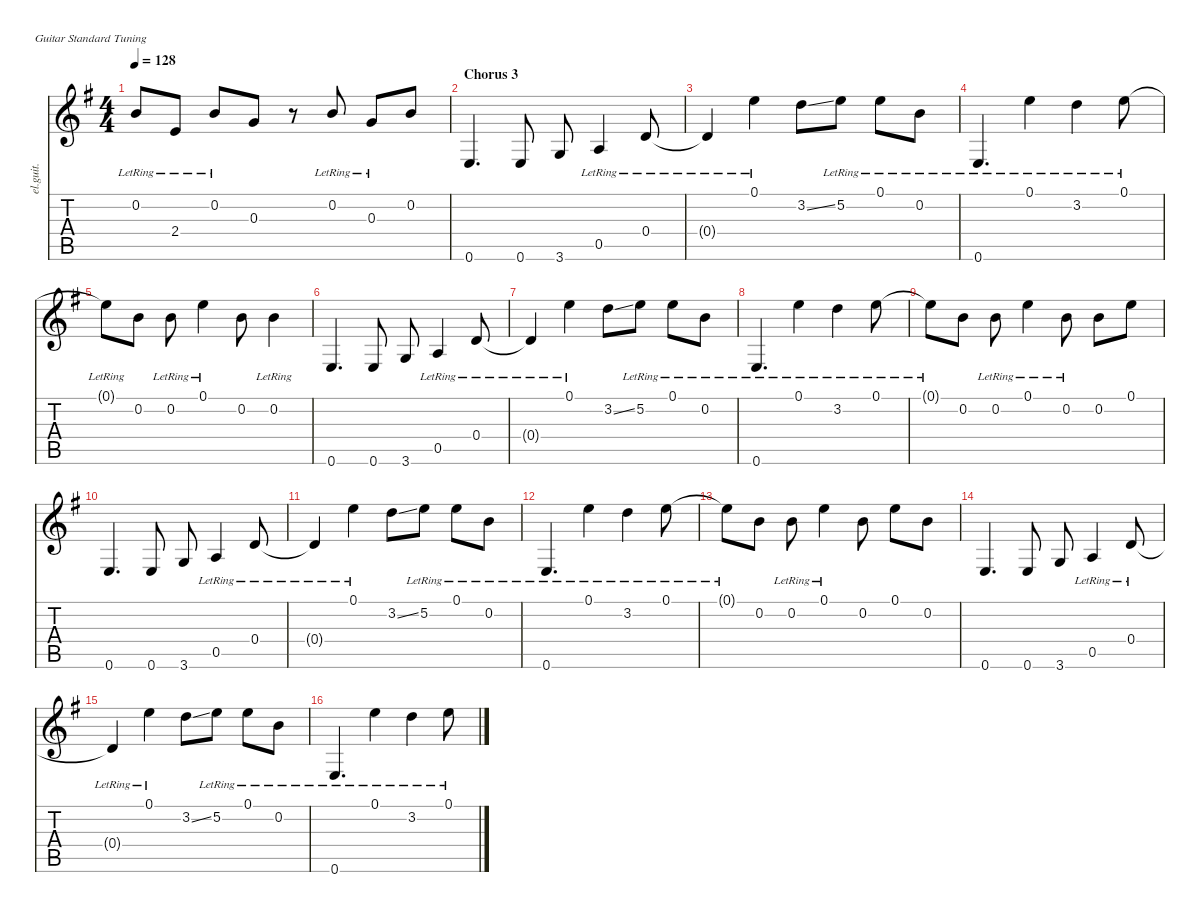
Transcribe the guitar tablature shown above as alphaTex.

\defaultSystemsLayout 4
\hideDynamics
\bracketExtendMode nobrackets
\otherSystemsTrackNameOrientation horizontal
\track ("Gtr.1" "el.guit.") {defaultSystemsLayout 8 instrument electricguitarclean}
\staff {score tabs}
\tuning (E4 B3 G3 D3 A2 E2)
\ts (4 4)
\tempo 128
\clef g2
\ks eminor
0.2{lr acc forcenatural}.8{dy f beam Up} 2.4{lr acc forcenatural}.8{beam Up} 0.2{lr acc forcenatural}.8{beam Up} 0.3{acc forcenatural}.8{beam Up} r.8{beam Up} 0.2{lr acc forcenatural}.8{beam Up} 0.3{lr acc forcenatural}.8{beam Up} 0.2{acc forcenatural}.8{beam Up} |
\section ("" "Chorus 3")
0.6{acc forcenatural}.4{d dy ff beam Up} 0.6{acc forcenatural}.8{dy mf beam Up} 3.6{acc forcenatural}.8{dy f beam Up} 0.5{lr acc forcenatural}.4{dy ff beam Up} 0.4{lr acc forcenatural}.8{dy fff beam Up} |
0.4{lr t acc forcenatural}.4{dy f beam Up} 0.1{lr acc forcenatural}.4{dy ff beam Down} 3.2{ss acc forcenatural}.8{dy mf beam Down} 5.2{lr acc forcenatural}.8{beam Down} 0.1{lr acc forcenatural}.8{dy f beam Down} 0.2{lr acc forcenatural}.8{dy mp beam Down} |
0.6{lr acc forcenatural}.4{d dy ff beam Up} 0.1{lr acc forcenatural}.4{beam Down} 3.2{lr acc forcenatural}.4{dy mp beam Down} 0.1{lr acc forcenatural}.8{dy ff beam Down} |
0.1{lr t acc forcenatural}.8{dy f beam Down} 0.2{acc forcenatural}.8{dy mf beam Down} 0.2{lr acc forcenatural}.8{dy f beam Down} 0.1{lr acc forcenatural}.4{dy fff beam Down} 0.2{acc forcenatural}.8{dy f beam Down} 0.2{lr acc forcenatural}.4{dy mf beam Down} |
0.6{acc forcenatural}.4{d dy ff beam Up} 0.6{acc forcenatural}.8{dy mf beam Up} 3.6{acc forcenatural}.8{dy f beam Up} 0.5{lr acc forcenatural}.4{dy ff beam Up} 0.4{lr acc forcenatural}.8{dy fff beam Up} |
0.4{lr t acc forcenatural}.4{dy f beam Up} 0.1{lr acc forcenatural}.4{dy ff beam Down} 3.2{ss acc forcenatural}.8{dy mf beam Down} 5.2{lr acc forcenatural}.8{beam Down} 0.1{lr acc forcenatural}.8{dy f beam Down} 0.2{lr acc forcenatural}.8{dy mp beam Down} |
0.6{lr acc forcenatural}.4{d dy ff beam Up} 0.1{lr acc forcenatural}.4{beam Down} 3.2{lr acc forcenatural}.4{dy mp beam Down} 0.1{lr acc forcenatural}.8{dy ff beam Down} |
0.1{lr t acc forcenatural}.8{dy f beam Down} 0.2{acc forcenatural}.8{dy mf beam Down} 0.2{lr acc forcenatural}.8{dy f beam Down} 0.1{lr acc forcenatural}.4{dy fff beam Down} 0.2{lr acc forcenatural}.8{dy mp beam Down} 0.2{acc forcenatural}.8{dy f beam Down} 0.1{acc forcenatural}.8{beam Down} |
0.6{acc forcenatural}.4{d dy ff beam Up} 0.6{acc forcenatural}.8{dy mf beam Up} 3.6{acc forcenatural}.8{dy f beam Up} 0.5{lr acc forcenatural}.4{dy ff beam Up} 0.4{lr acc forcenatural}.8{dy fff beam Up} |
0.4{lr t acc forcenatural}.4{dy f beam Up} 0.1{lr acc forcenatural}.4{dy ff beam Down} 3.2{ss acc forcenatural}.8{dy mf beam Down} 5.2{lr acc forcenatural}.8{beam Down} 0.1{lr acc forcenatural}.8{dy f beam Down} 0.2{lr acc forcenatural}.8{dy mp beam Down} |
0.6{lr acc forcenatural}.4{d dy ff beam Up} 0.1{lr acc forcenatural}.4{beam Down} 3.2{lr acc forcenatural}.4{dy mp beam Down} 0.1{lr acc forcenatural}.8{dy ff beam Down} |
0.1{lr t acc forcenatural}.8{dy f beam Down} 0.2{acc forcenatural}.8{dy mf beam Down} 0.2{lr acc forcenatural}.8{dy f beam Down} 0.1{lr acc forcenatural}.4{dy fff beam Down} 0.2{acc forcenatural}.8{dy f beam Down} 0.1{acc forcenatural}.8{dy mf beam Down} 0.2{acc forcenatural}.8{beam Down} |
0.6{acc forcenatural}.4{d dy ff beam Up} 0.6{acc forcenatural}.8{dy mf beam Up} 3.6{acc forcenatural}.8{dy f beam Up} 0.5{lr acc forcenatural}.4{dy ff beam Up} 0.4{lr acc forcenatural}.8{dy fff beam Up} |
0.4{lr t acc forcenatural}.4{dy f beam Up} 0.1{lr acc forcenatural}.4{dy ff beam Down} 3.2{ss acc forcenatural}.8{dy mf beam Down} 5.2{lr acc forcenatural}.8{beam Down} 0.1{lr acc forcenatural}.8{dy f beam Down} 0.2{lr acc forcenatural}.8{dy mp beam Down} |
0.6{lr acc forcenatural}.4{d dy ff beam Up} 0.1{lr acc forcenatural}.4{beam Down} 3.2{lr acc forcenatural}.4{dy mp beam Down} 0.1{lr acc forcenatural}.8{dy ff beam Down}
